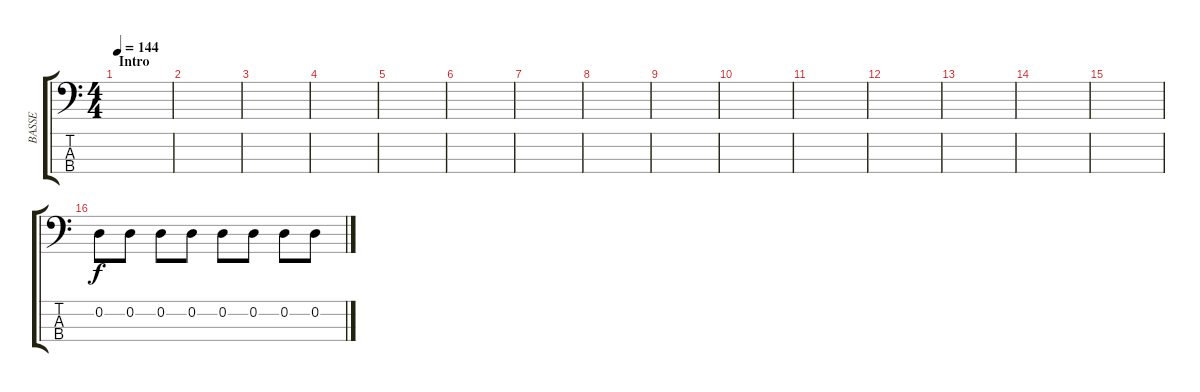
\track ("BASSE" "BASSE") {instrument slapbass2}
\staff {score tabs}
\tuning (G2 D2 A1 E1) {hide}
\ts (4 4)
\section ("" "Intro")
\tempo 144
\clef f4
\ks c
|
|
|
|
|
|
|
|
|
|
|
|
|
|
|
0.2.8 0.2.8 0.2.8 0.2.8 0.2.8 0.2.8 0.2.8 0.2.8
